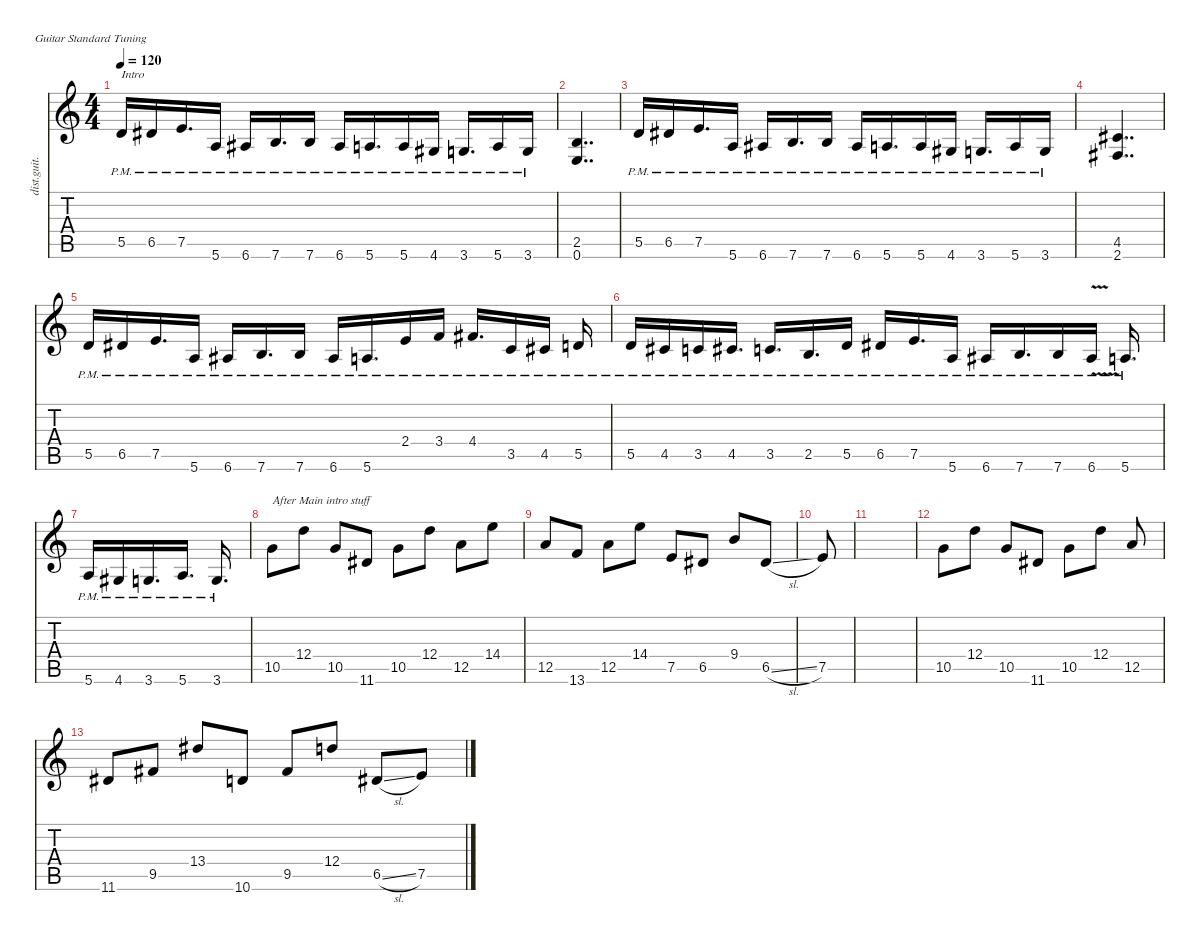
\defaultSystemsLayout 4
\hideDynamics
\bracketExtendMode nobrackets
\track ("Distortion Guitar" "dist.guit.") {instrument distortionguitar}
\staff {score tabs}
\tuning (E4 B3 G3 D3 A2 E2)
\ts (4 4)
\tempo 120
\clef g2
\ks c
5.5{pm}.16{txt "Intro" dy mf instrument distortionguitar beam Up} 6.5{pm acc #}.16{beam Up} 7.5{pm}.16{d beam Up} 5.6{pm}.16{beam Up} 6.6{pm acc #}.16{beam Up} 7.6{pm}.16{d beam Up} 7.6{pm}.16{beam Up} 6.6{pm acc #}.16{beam Up} 5.6{pm}.16{d beam Up} 5.6{pm}.16{beam Up} 4.6{pm acc #}.16{beam Up} 3.6{pm}.16{d beam Up} 5.6{pm}.16{beam Up} 3.6{pm}.16{beam Up} |
(0.6 2.5).4{dd beam Up} |
5.5{pm}.16{beam Up} 6.5{pm acc #}.16{beam Up} 7.5{pm}.16{d beam Up} 5.6{pm}.16{beam Up} 6.6{pm acc #}.16{beam Up} 7.6{pm}.16{d beam Up} 7.6{pm}.16{beam Up} 6.6{pm acc #}.16{beam Up} 5.6{pm}.16{d beam Up} 5.6{pm}.16{beam Up} 4.6{pm acc #}.16{beam Up} 3.6{pm}.16{d beam Up} 5.6{pm}.16{beam Up} 3.6{pm}.16{beam Up} |
(2.6{acc #} 4.5{acc #}).4{dd beam Up} |
5.5{pm}.16{beam Up} 6.5{pm acc #}.16{beam Up} 7.5{pm}.16{d beam Up} 5.6{pm}.16{beam Up} 6.6{pm acc #}.16{beam Up} 7.6{pm}.16{d beam Up} 7.6{pm}.16{beam Up} 6.6{pm acc #}.16{beam Up} 5.6{pm}.16{d beam Up} 2.4{pm}.16{beam Up} 3.4{pm}.16{beam Up} 4.4{pm acc #}.16{d beam Up} 3.5{pm}.16{beam Up} 4.5{pm acc #}.16{beam Up} 5.5{pm}.16{beam Up} |
5.5{pm}.16{beam Up} 4.5{pm acc #}.16{beam Up} 3.5{pm}.16{beam Up} 4.5{pm acc #}.16{d beam Up} 3.5{pm}.16{d beam Up} 2.5{pm}.16{d beam Up} 5.5{pm}.16{beam Up} 6.5{pm acc #}.16{beam Up} 7.5{pm}.16{d beam Up} 5.6{pm}.16{beam Up} 6.6{pm acc #}.16{beam Up} 7.6{pm}.16{d beam Up} 7.6{pm}.16{beam Up} 6.6{v pm acc #}.16{beam Up} 5.6{pm}.16{d beam Up} |
5.6{pm}.16{beam Up} 4.6{pm acc #}.16{beam Up} 3.6{pm}.16{d beam Up} 5.6{pm}.16{d beam Up} 3.6{pm}.16{d beam Up} |
10.5.8{txt "After Main intro stuff" beam Down} 12.4.8{beam Down} 10.5.8{beam Up} 11.6{acc #}.8{beam Up} 10.5.8{beam Down} 12.4.8{beam Down} 12.5.8{beam Down} 14.4.8{beam Down} |
12.5.8{beam Up} 13.6.8{beam Up} 12.5.8{beam Down} 14.4.8{beam Down} 7.5.8{beam Up} 6.5{acc #}.8{beam Up} 9.4.8{beam Up} 6.5{sl acc #}.8{beam Up} |
7.5.8{beam Up} |
|
10.5.8{beam Down} 12.4.8{beam Down} 10.5.8{beam Up} 11.6{acc #}.8{beam Up} 10.5.8{beam Down} 12.4.8{beam Down} 12.5.8{beam Up} |
11.6{acc #}.8{beam Up} 9.5{acc #}.8{beam Up} 13.4{acc #}.8{beam Up} 10.6.8{beam Up} 9.5{acc #}.8{beam Up} 12.4.8{beam Up} 6.5{sl acc #}.8{beam Up} 7.5.8{beam Up}
